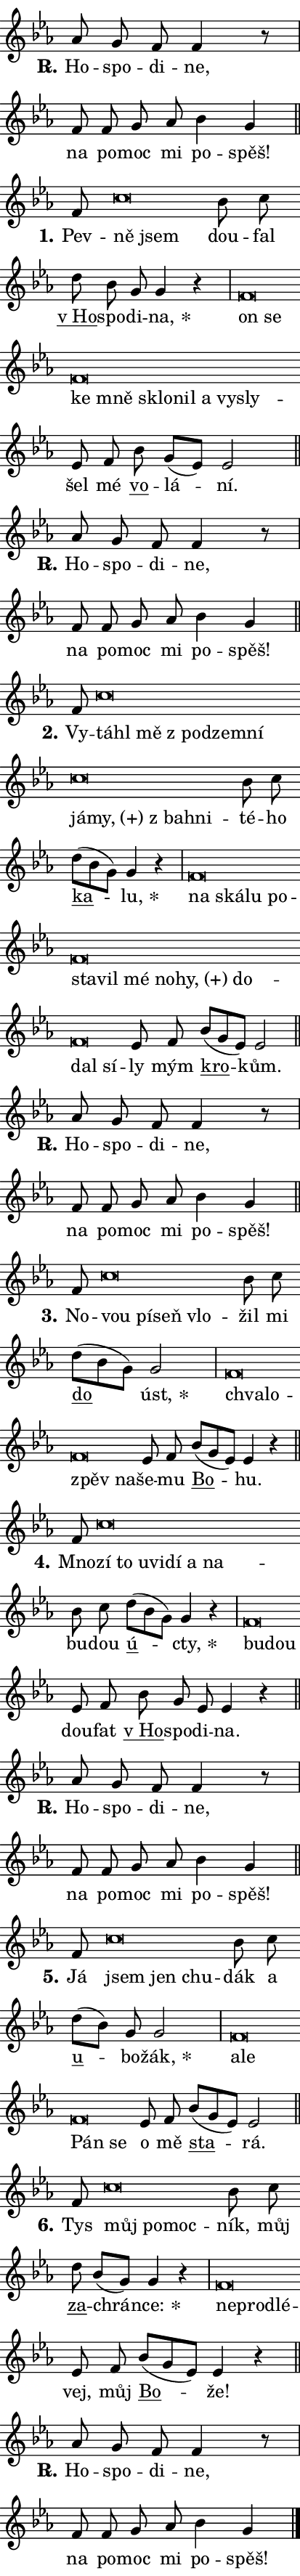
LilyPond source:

\version "2.24.0"
\header { tagline = "" }
\paper {
  indent = 0\cm
  top-margin = 0\cm
  right-margin = 0\cm
  bottom-margin = 0\cm
  left-margin = 0\cm
  paper-width = 7\cm
  page-breaking = #ly:one-page-breaking
  system-system-spacing.basic-distance = #11
  score-system-spacing.basic-distance = #11
  ragged-last = ##f
}


%% Author: Thomas Morley
%% https://lists.gnu.org/archive/html/lilypond-user/2020-05/msg00002.html
#(define (line-position grob)
"Returns position of @var[grob} in current system:
   @code{'start}, if at first time-step
   @code{'end}, if at last time-step
   @code{'middle} otherwise
"
  (let* ((col (ly:item-get-column grob))
         (ln (ly:grob-object col 'left-neighbor))
         (rn (ly:grob-object col 'right-neighbor))
         (col-to-check-left (if (ly:grob? ln) ln col))
         (col-to-check-right (if (ly:grob? rn) rn col))
         (break-dir-left
           (and
             (ly:grob-property col-to-check-left 'non-musical #f)
             (ly:item-break-dir col-to-check-left)))
         (break-dir-right
           (and
             (ly:grob-property col-to-check-right 'non-musical #f)
             (ly:item-break-dir col-to-check-right))))
        (cond ((eqv? 1 break-dir-left) 'start)
              ((eqv? -1 break-dir-right) 'end)
              (else 'middle))))

#(define (tranparent-at-line-position vctor)
  (lambda (grob)
  "Relying on @code{line-position} select the relevant enry from @var{vctor}.
Used to determine transparency,"
    (case (line-position grob)
      ((end) (not (vector-ref vctor 0)))
      ((middle) (not (vector-ref vctor 1)))
      ((start) (not (vector-ref vctor 2))))))

noteHeadBreakVisibility =
#(define-music-function (break-visibility)(vector?)
"Makes @code{NoteHead}s transparent relying on @var{break-visibility}"
#{
  \override NoteHead.transparent =
    #(tranparent-at-line-position break-visibility)
#})

#(define delete-ledgers-for-transparent-note-heads
  (lambda (grob)
    "Reads whether a @code{NoteHead} is transparent.
If so this @code{NoteHead} is removed from @code{'note-heads} from
@var{grob}, which is supposed to be @code{LedgerLineSpanner}.
As a result ledgers are not printed for this @code{NoteHead}"
    (let* ((nhds-array (ly:grob-object grob 'note-heads))
           (nhds-list
             (if (ly:grob-array? nhds-array)
                 (ly:grob-array->list nhds-array)
                 '()))
           ;; Relies on the transparent-property being done before
           ;; Staff.LedgerLineSpanner.after-line-breaking is executed.
           ;; This is fragile ...
           (to-keep
             (remove
               (lambda (nhd)
                 (ly:grob-property nhd 'transparent #f))
               nhds-list)))
      ;; TODO find a better method to iterate over grob-arrays, similiar
      ;; to filter/remove etc for lists
      ;; For now rebuilt from scratch
      (set! (ly:grob-object grob 'note-heads)  '())
      (for-each
        (lambda (nhd)
          (ly:pointer-group-interface::add-grob grob 'note-heads nhd))
        to-keep))))

hideNotes = {
  \noteHeadBreakVisibility #begin-of-line-visible
}
unHideNotes = {
  \noteHeadBreakVisibility #all-visible
}

% work-around for resetting accidentals
% https://lilypond.org/doc/v2.23/Documentation/notation/displaying-rhythms#unmetered-music
cadenzaMeasure = {
  \cadenzaOff
  \partial 1024 s1024
  \cadenzaOn
}

#(define-markup-command (accent layout props text) (markup?)
  "Underline accented syllable"
  (interpret-markup layout props
    #{\markup \override #'(offset . 4.3) \underline { #text }#}))

responsum = \markup \concat {
  "R" \hspace #-1.05 \path #0.1 #'((moveto 0 0.07) (lineto 0.9 0.8)) \hspace #0.05 "."
}

\layout {
    \context {
        \Staff
        \remove "Time_signature_engraver"
        \override LedgerLineSpanner.after-line-breaking = #delete-ledgers-for-transparent-note-heads
    }
    \context {
        \Voice {
            \override NoteHead.output-attributes = #'((class . "notehead"))
            \override Hairpin.height = #0.55
        }
    }
    \context {
        \Lyrics {
            \override StanzaNumber.output-attributes = #'((class . "stanzanumber"))
            \override LyricSpace.minimum-distance = #0.9
            \override LyricText.font-name = #"TeX Gyre Schola"
            \override LyricText.font-size = 1
            \override StanzaNumber.font-name = #"TeX Gyre Schola Bold"
            \override StanzaNumber.font-size = 1
        }
    }
}

% magnetic-lyrics.ily
%
%   written by
%     Jean Abou Samra <jean@abou-samra.fr>
%     Werner Lemberg <wl@gnu.org>
%
%   adapted by
%     Jiri Hon <jiri.hon@gmail.com>
%
% Version 2022-Apr-15

% https://www.mail-archive.com/lilypond-user@gnu.org/msg149350.html

#(define (Left_hyphen_pointer_engraver context)
   "Collect syllable-hyphen-syllable occurrences in lyrics and store
them in properties.  This engraver only looks to the left.  For
example, if the lyrics input is @code{foo -- bar}, it does the
following.

@itemize @bullet
@item
Set the @code{text} property of the @code{LyricHyphen} grob between
@q{foo} and @q{bar} to @code{foo}.

@item
Set the @code{left-hyphen} property of the @code{LyricText} grob with
text @q{foo} to the @code{LyricHyphen} grob between @q{foo} and
@q{bar}.
@end itemize

Use this auxiliary engraver in combination with the
@code{lyric-@/text::@/apply-@/magnetic-@/offset!} hook."
   (let ((hyphen #f)
         (text #f))
     (make-engraver
      (acknowledgers
       ((lyric-syllable-interface engraver grob source-engraver)
        (set! text grob)))
      (end-acknowledgers
       ((lyric-hyphen-interface engraver grob source-engraver)
        ;(when (not (grob::has-interface grob 'lyric-space-interface))
          (set! hyphen grob)));)
      ((stop-translation-timestep engraver)
       (when (and text hyphen)
         (ly:grob-set-object! text 'left-hyphen hyphen))
       (set! text #f)
       (set! hyphen #f)))))

#(define (lyric-text::apply-magnetic-offset! grob)
   "If the space between two syllables is less than the value in
property @code{LyricText@/.details@/.squash-threshold}, move the right
syllable to the left so that it gets concatenated with the left
syllable.

Use this function as a hook for
@code{LyricText@/.after-@/line-@/breaking} if the
@code{Left_@/hyphen_@/pointer_@/engraver} is active."
   (let ((hyphen (ly:grob-object grob 'left-hyphen #f)))
     (when hyphen
       (let ((left-text (ly:spanner-bound hyphen LEFT)))
         (when (grob::has-interface left-text 'lyric-syllable-interface)
           (let* ((common (ly:grob-common-refpoint grob left-text X))
                  (this-x-ext (ly:grob-extent grob common X))
                  (left-x-ext
                   (begin
                     ;; Trigger magnetism for left-text.
                     (ly:grob-property left-text 'after-line-breaking)
                     (ly:grob-extent left-text common X)))
                  ;; `delta` is the gap width between two syllables.
                  (delta (- (interval-start this-x-ext)
                            (interval-end left-x-ext)))
                  (details (ly:grob-property grob 'details))
                  (threshold (assoc-get 'squash-threshold details 0.2)))
             (when (< delta threshold)
               (let* (;; We have to manipulate the input text so that
                      ;; ligatures crossing syllable boundaries are not
                      ;; disabled.  For languages based on the Latin
                      ;; script this is essentially a beautification.
                      ;; However, for non-Western scripts it can be a
                      ;; necessity.
                      (lt (ly:grob-property left-text 'text))
                      (rt (ly:grob-property grob 'text))
                      (is-space (grob::has-interface hyphen 'lyric-space-interface))
                      (space (if is-space " " ""))
                      (space-markup (grob-interpret-markup grob " "))
                      (space-size (interval-length (ly:stencil-extent space-markup X)))
                      (extra-delta (if is-space space-size 0))
                      ;; Append new syllable.
                      (ltrt-space (if (and (string? lt) (string? rt))
                                (string-append lt space rt)
                                (make-concat-markup (list lt space rt))))
                      ;; Right-align `ltrt` to the right side.
                      (ltrt-space-markup (grob-interpret-markup
                               grob
                               (make-translate-markup
                                (cons (interval-length this-x-ext) 0)
                                (make-right-align-markup ltrt-space)))))
                 (begin
                   ;; Don't print `left-text`.
                   (ly:grob-set-property! left-text 'stencil #f)
                   ;; Set text and stencil (which holds all collected
                   ;; syllables so far) and shift it to the left.
                   (ly:grob-set-property! grob 'text ltrt-space)
                   (ly:grob-set-property! grob 'stencil ltrt-space-markup)
                   (ly:grob-translate-axis! grob (- (- delta extra-delta)) X))))))))))


#(define (lyric-hyphen::displace-bounds-first grob)
   ;; Make very sure this callback isn't triggered too early.
   (let ((left (ly:spanner-bound grob LEFT))
         (right (ly:spanner-bound grob RIGHT)))
     (ly:grob-property left 'after-line-breaking)
     (ly:grob-property right 'after-line-breaking)
     (ly:lyric-hyphen::print grob)))

squashThreshold = #0.4

\layout {
  \context {
    \Lyrics
    \consists #Left_hyphen_pointer_engraver
    \override LyricText.after-line-breaking =
      #lyric-text::apply-magnetic-offset!
    \override LyricHyphen.stencil = #lyric-hyphen::displace-bounds-first
    \override LyricText.details.squash-threshold = \squashThreshold
    \override LyricHyphen.minimum-distance = 0
    \override LyricHyphen.minimum-length = \squashThreshold
  }
}

squash = \override LyricText.details.squash-threshold = 9999
unSquash = \override LyricText.details.squash-threshold = \squashThreshold

left = \override LyricText.self-alignment-X = #LEFT
unLeft = \revert LyricText.self-alignment-X

starOffset = #(lambda (grob) 
                (let ((x_offset (ly:self-alignment-interface::aligned-on-x-parent grob)))
                  (if (= x_offset 0) 0 (+ x_offset 1.2))))

star = #(define-music-function (syllable)(string?)
"Append star separator at the end of a syllable"
#{
  \once \override LyricText.X-offset = #starOffset
  \lyricmode { \markup {
    #syllable
    \override #'((font-name . "TeX Gyre Schola Bold")) \hspace #0.2 \lower #0.65 \larger "*"
  } }
#})

starAccent = #(define-music-function (syllable)(string?)
"Append star separator at the end of a syllable and make accent"
#{
  \once \override LyricText.X-offset = #starOffset
  \lyricmode { \markup {
    \accent #syllable
    \override #'((font-name . "TeX Gyre Schola Bold")) \hspace #0.2 \lower #0.65 \larger "*"
  } }
#})

breath = #(define-music-function (syllable)(string?)
"Append breathing indicator at the end of a syllable"
#{
  \lyricmode { \markup { #syllable "+" } }
#})

optionalBreath = #(define-music-function (syllable)(string?)
"Append optional breathing indicator at the end of a syllable"
#{
  \lyricmode { \markup { #syllable "(+)" } }
#})


\score {
    <<
        \new Voice = "melody" { \cadenzaOn \key es \major \relative { as'8 g f f4 r8 \cadenzaMeasure \bar "|" f8 f g as bes4 g \cadenzaMeasure \bar "||" \break } }
        \new Lyrics \lyricsto "melody" { \lyricmode { \set stanza = \responsum
Ho -- spo -- di -- ne, na po -- moc mi po -- spěš! } }
    >>
    \layout {}
}

\score {
    <<
        \new Voice = "melody" { \cadenzaOn \key es \major \relative { f'8 c'\breve*1/16 \hideNotes \breve*1/16 \bar "" \unHideNotes bes8 c \bar "" d bes g g4 r \cadenzaMeasure \bar "|" f\breve*1/16 \hideNotes \breve*1/16 \bar "" \breve*1/16 \bar "" \breve*1/16 \bar "" \breve*1/16 \bar "" \breve*1/16 \bar "" \breve*1/16 \bar "" \breve*1/16 \breve*1/16 \bar "" \unHideNotes es8 f \bar "" bes g[( es)] es2 \cadenzaMeasure \bar "||" \break } }
        \new Lyrics \lyricsto "melody" { \lyricmode { \set stanza = "1."
Pev -- \left ně \squash jsem \unLeft \unSquash dou -- fal \markup \accent "v Ho" -- spo -- di -- \star na, \left on \squash se ke mně sklo -- nil a vy -- sly -- \unLeft \unSquash šel mé \markup \accent vo -- lá -- ní. } }
    >>
    \layout {}
}

\score {
    <<
        \new Voice = "melody" { \cadenzaOn \key es \major \relative { as'8 g f f4 r8 \cadenzaMeasure \bar "|" f8 f g as bes4 g \cadenzaMeasure \bar "||" \break } }
        \new Lyrics \lyricsto "melody" { \lyricmode { \set stanza = \responsum
Ho -- spo -- di -- ne, na po -- moc mi po -- spěš! } }
    >>
    \layout {}
}

\score {
    <<
        \new Voice = "melody" { \cadenzaOn \key es \major \relative { f'8 c'\breve*1/16 \hideNotes \breve*1/16 \bar "" \breve*1/16 \bar "" \breve*1/16 \bar "" \breve*1/16 \bar "" \breve*1/16 \bar "" \breve*1/16 \bar "" \breve*1/16 \bar "" \breve*1/16 \breve*1/16 \bar "" \unHideNotes bes8 c \bar "" d[( bes g)] g4 r \cadenzaMeasure \bar "|" f\breve*1/16 \hideNotes \breve*1/16 \bar "" \breve*1/16 \bar "" \breve*1/16 \bar "" \breve*1/16 \bar "" \breve*1/16 \bar "" \breve*1/16 \bar "" \breve*1/16 \bar "" \breve*1/16 \bar "" \breve*1/16 \bar "" \breve*1/16 \breve*1/16 \bar "" \unHideNotes es8 f \bar "" bes[( g es)] es2 \cadenzaMeasure \bar "||" \break } }
        \new Lyrics \lyricsto "melody" { \lyricmode { \set stanza = "2."
Vy -- \left tá -- \squash hl mě "z pod" -- zem -- ní já -- \optionalBreath my, "z ba" -- hni -- \unLeft \unSquash té -- ho \markup \accent ka -- \star lu, \left na \squash ská -- lu po -- sta -- vil mé no -- \optionalBreath hy, do -- dal sí -- \unLeft \unSquash ly mým \markup \accent kro -- kům. } }
    >>
    \layout {}
}

\score {
    <<
        \new Voice = "melody" { \cadenzaOn \key es \major \relative { as'8 g f f4 r8 \cadenzaMeasure \bar "|" f8 f g as bes4 g \cadenzaMeasure \bar "||" \break } }
        \new Lyrics \lyricsto "melody" { \lyricmode { \set stanza = \responsum
Ho -- spo -- di -- ne, na po -- moc mi po -- spěš! } }
    >>
    \layout {}
}

\score {
    <<
        \new Voice = "melody" { \cadenzaOn \key es \major \relative { f'8 c'\breve*1/16 \hideNotes \breve*1/16 \bar "" \breve*1/16 \breve*1/16 \bar "" \unHideNotes bes8 c \bar "" d[( bes g)] g2 \cadenzaMeasure \bar "|" f\breve*1/16 \hideNotes \breve*1/16 \bar "" \breve*1/16 \breve*1/16 \bar "" \unHideNotes es8 f \bar "" bes[( g es)] es4 r \cadenzaMeasure \bar "||" \break } }
        \new Lyrics \lyricsto "melody" { \lyricmode { \set stanza = "3."
No -- \left vou \squash pí -- seň vlo -- \unLeft \unSquash žil mi \markup \accent do \star úst, \left chva -- \squash lo -- zpěv na -- \unLeft \unSquash še -- mu \markup \accent Bo -- hu. } }
    >>
    \layout {}
}

\score {
    <<
        \new Voice = "melody" { \cadenzaOn \key es \major \relative { f'8 c'\breve*1/16 \hideNotes \breve*1/16 \bar "" \breve*1/16 \bar "" \breve*1/16 \bar "" \breve*1/16 \bar "" \breve*1/16 \breve*1/16 \bar "" \unHideNotes bes8 c \bar "" d[( bes g)] g4 r \cadenzaMeasure \bar "|" f\breve*1/16 \hideNotes \breve*1/16 \bar "" \unHideNotes es8 f \bar "" bes g es es4 r \cadenzaMeasure \bar "||" \break } }
        \new Lyrics \lyricsto "melody" { \lyricmode { \set stanza = "4."
Mno -- \left zí \squash to u -- vi -- dí a na -- \unLeft \unSquash bu -- dou \markup \accent ú -- \star cty, \left bu -- \squash dou \unLeft \unSquash dou -- fat \markup \accent "v Ho" -- spo -- di -- na. } }
    >>
    \layout {}
}

\score {
    <<
        \new Voice = "melody" { \cadenzaOn \key es \major \relative { as'8 g f f4 r8 \cadenzaMeasure \bar "|" f8 f g as bes4 g \cadenzaMeasure \bar "||" \break } }
        \new Lyrics \lyricsto "melody" { \lyricmode { \set stanza = \responsum
Ho -- spo -- di -- ne, na po -- moc mi po -- spěš! } }
    >>
    \layout {}
}

\score {
    <<
        \new Voice = "melody" { \cadenzaOn \key es \major \relative { f'8 c'\breve*1/16 \hideNotes \breve*1/16 \breve*1/16 \bar "" \unHideNotes bes8 c \bar "" d[( bes)] g g2 \cadenzaMeasure \bar "|" f\breve*1/16 \hideNotes \breve*1/16 \bar "" \breve*1/16 \breve*1/16 \bar "" \unHideNotes es8 f \bar "" bes[( g es)] es2 \cadenzaMeasure \bar "||" \break } }
        \new Lyrics \lyricsto "melody" { \lyricmode { \set stanza = "5."
Já \left jsem \squash jen chu -- \unLeft \unSquash dák a \markup \accent u -- bo -- \star žák, \left a -- \squash le Pán se \unLeft \unSquash o mě \markup \accent sta -- rá. } }
    >>
    \layout {}
}

\score {
    <<
        \new Voice = "melody" { \cadenzaOn \key es \major \relative { f'8 c'\breve*1/16 \hideNotes \breve*1/16 \breve*1/16 \bar "" \unHideNotes bes8 c \bar "" d bes[( g)] g4 r \cadenzaMeasure \bar "|" f\breve*1/16 \hideNotes \breve*1/16 \breve*1/16 \bar "" \unHideNotes es8 f \bar "" bes[( g es)] es4 r \cadenzaMeasure \bar "||" \break } }
        \new Lyrics \lyricsto "melody" { \lyricmode { \set stanza = "6."
Tys \left můj \squash po -- moc -- \unLeft \unSquash ník, můj \markup \accent za -- chrán -- \star ce: \left ne -- \squash pro -- dlé -- \unLeft \unSquash vej, můj \markup \accent Bo -- že! } }
    >>
    \layout {}
}

\score {
    <<
        \new Voice = "melody" { \cadenzaOn \key es \major \relative { as'8 g f f4 r8 \cadenzaMeasure \bar "|" f8 f g as bes4 g \cadenzaMeasure \bar "||" \break } \bar "|." }
        \new Lyrics \lyricsto "melody" { \lyricmode { \set stanza = \responsum
Ho -- spo -- di -- ne, na po -- moc mi po -- spěš! } }
    >>
    \layout {}
}
